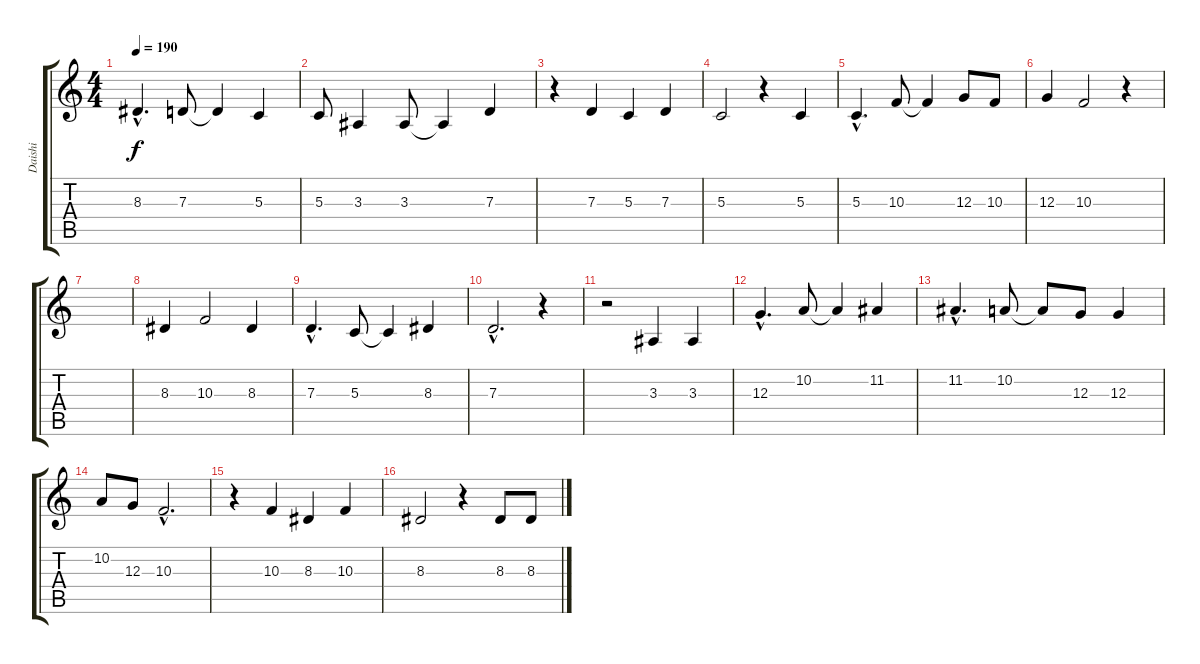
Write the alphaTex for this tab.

\track ("Daishi" "Daishi") {instrument lead6voice}
\staff {score tabs}
\tuning (E4 B3 G3 D3 A2 E2) {hide}
\ts (4 4)
\tempo 190
\clef g2
\ks c
8.3{hac}.4{d dy f} 7.3.8 7.3{t}.4 5.3.4 |
5.3.8 3.3.4 3.3.8 3.3{t}.4 7.3.4 |
r.4 7.3.4 5.3.4 7.3.4 |
5.3.2 r.4 5.3.4 |
5.3{hac}.4{d} 10.3.8 10.3{t}.4 12.3.8 10.3.8 |
12.3.4 10.3.2 r.4 |
|
8.3.4 10.3.2 8.3.4 |
7.3{hac}.4{d} 5.3.8 5.3{t}.4 8.3.4 |
7.3{hac}.2{d} r.4 |
r.2 3.3.4 3.3.4 |
12.3{hac}.4{d} 10.2.8 10.2{t}.4 11.2.4 |
11.2{hac}.4{d} 10.2.8 10.2{t}.8 12.3.8 12.3.4 |
10.2.8 12.3.8 10.3{hac}.2{d} |
r.4 10.3.4 8.3.4 10.3.4 |
8.3.2 r.4 8.3.8 8.3.8
